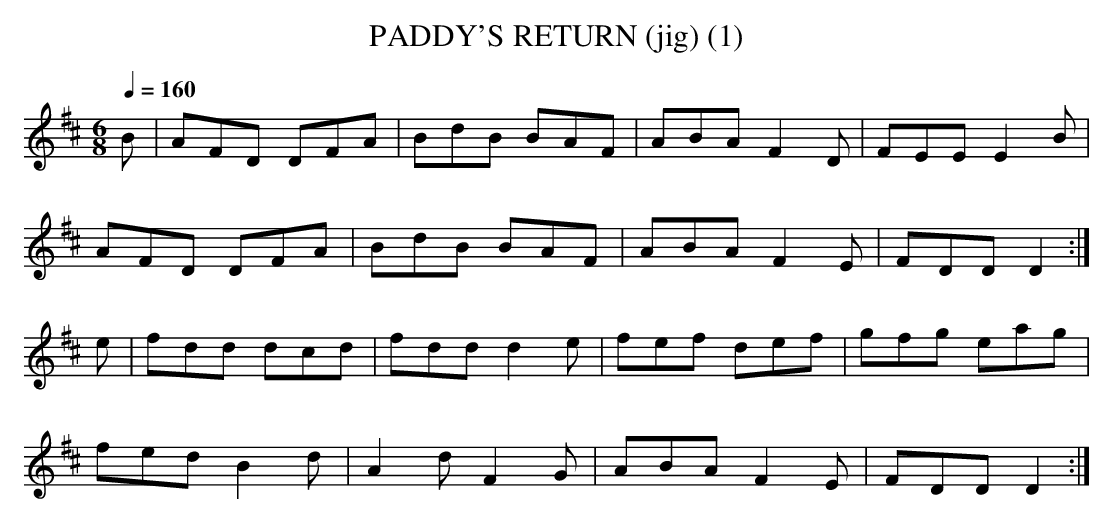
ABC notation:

X:1
T:PADDY'S RETURN (jig) (1)
M:6/8
L:1/8
Q:1/4=160
K:D
B|AFD DFA|BdB BAF|ABA F2D|FEE E2B|
AFD DFA|BdB BAF|ABA F2E|FDD D2 :|
e|fdd dcd|fdd d2e|fef def|gfg eag|
fed B2d|A2d F2G|ABA F2E|FDD D2 :|
